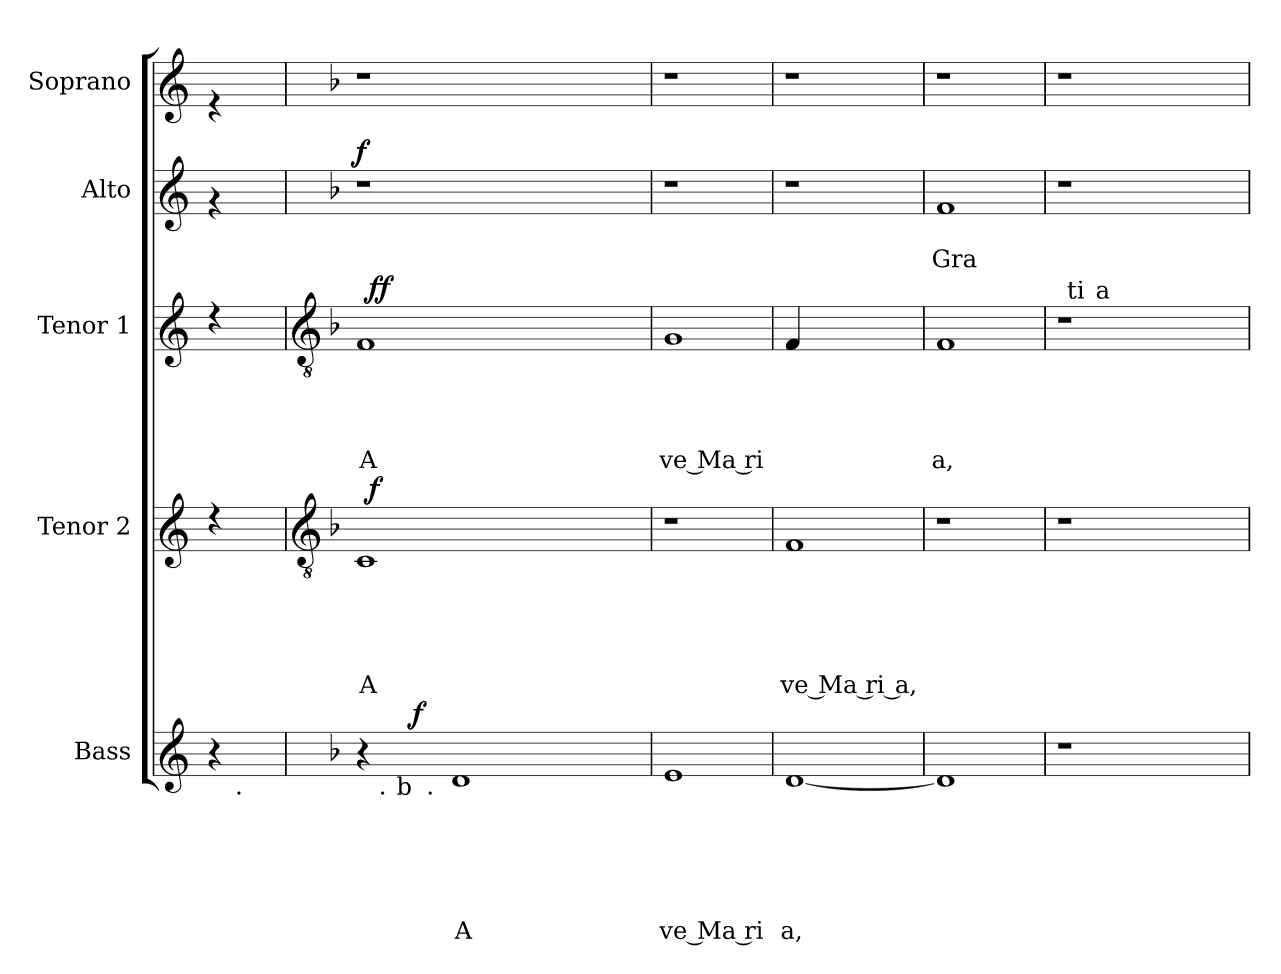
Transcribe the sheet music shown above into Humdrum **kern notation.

**kern	**text	**text	**text	**text	**text	**text	**dynam	**kern	**text	**text	**text	**text	**text	**dynam	**kern	**text	**text	**text	**text	**dynam	**kern	**text	**text	**dynam	**kern
*part5	*part5	*part5	*part5	*part5	*part5	*part5	*part5	*part4	*part4	*part4	*part4	*part4	*part4	*part4	*part3	*part3	*part3	*part3	*part3	*part3	*part2	*part2	*part2	*part2	*part1
*staff5	*staff5	*staff5	*staff5	*staff5	*staff5	*staff5	*staff5	*staff4	*staff4	*staff4	*staff4	*staff4	*staff4	*staff4	*staff3	*staff3	*staff3	*staff3	*staff3	*staff3	*staff2	*staff2	*staff2	*staff2	*staff1
*I"Bass	*	*	*	*	*	*	*	*I"Tenor 2	*	*	*	*	*	*	*I"Tenor 1	*	*	*	*	*	*I"Alto	*	*	*	*I"Soprano
*I'B	*	*	*	*	*	*	*	*I'T2	*	*	*	*	*	*	*I'T1	*	*	*	*	*	*I'A	*	*	*	*I'S
!!LO:PB:g=z
*clefG2	*	*	*	*	*	*	*	*clefG2	*	*	*	*	*	*	*clefG2	*	*	*	*	*	*clefG2	*	*	*	*clefG2
*k[]	*	*	*	*	*	*	*	*k[]	*	*	*	*	*	*	*k[]	*	*	*	*	*	*k[]	*	*	*	*k[]
*C:	*	*	*	*	*	*	*	*C:	*	*	*	*	*	*	*C:	*	*	*	*	*	*C:	*	*	*	*C:
=1	=1	=1	=1	=1	=1	=1	=1	=1	=1	=1	=1	=1	=1	=1	=1	=1	=1	=1	=1	=1	=1	=1	=1	=1	=1
*^	*	*	*	*	*	*	*	*	*	*	*	*	*	*	*	*	*	*	*	*	*	*	*	*	*
4r	16ryy	.	.	.	.	.	.	.	4rcc	.	.	.	.	.	.	4rcc	.	.	.	.	.	4rf	.	.	.	4rd
!	!LO:TX:b:t=.	!	!	!	!	!	!	!	!	!	!	!	!	!	!	!	!	!	!	!	!	!	!	!	!	!
.	8.ryy	.	.	.	.	.	.	.	.	.	.	.	.	.	.	.	.	.	.	.	.	.	.	.	.	.
*v	*v	*	*	*	*	*	*	*	*	*	*	*	*	*	*	*	*	*	*	*	*	*	*	*	*	*
=2	=2	=2	=2	=2	=2	=2	=2	=2	=2	=2	=2	=2	=2	=2	=2	=2	=2	=2	=2	=2	=2	=2	=2	=2	=2
*	*	*	*	*	*	*	*	*clefGv2	*	*	*	*	*	*	*clefGv2	*	*	*	*	*	*	*	*	*	*
*k[b-]	*	*	*	*	*	*	*	*k[b-]	*	*	*	*	*	*	*k[b-]	*	*	*	*	*	*k[b-]	*	*	*	*k[b-]
*F:	*	*	*	*	*	*	*	*F:	*	*	*	*	*	*	*F:	*	*	*	*	*	*F:	*	*	*	*F:
*^	*	*	*	*	*	*	*	*	*	*	*	*	*	*	*	*	*	*	*	*	*	*	*	*	*
!	!	!	!	!	!	!	!	!	!	!	!	!	!	!LO:LY:b	!	!	!	!	!	!LO:LY:b	!	!	!	!	!LO:DY:a	!
*^	*^	*	*	*	*	*	*	*	*^	*	*	*	*	*	*	*^	*	*	*	*	*	*	*	*	*	*
*	*	*^	*	*	*	*	*	*	*	*	*	*	*	*	*	*	*	*	*	*	*	*	*	*	*	*	*	*	*	*
4r	8ryy	32.ryy	16ryy	8ryy	.	.	.	.	.	.	.	1C	32ryy	.	.	.	.	A	.	1F	32ryy	.	.	.	A	.	1r	.	.	f	1r
!	!	!	!	!	!	!	!	!	!	!	!	!	!	!	!	!	!	!	!LO:DY:b	!	!	!	!	!	!	!LO:DY:a	!	!	!	!	!
!	!	!	!	!	!	!	!	!	!	!	!	!	!	!	!	!	!	!	!	!	!	!	!	!	!	!LO:DY:n=1:b	!	!	!	!	!
.	.	.	.	.	.	.	.	.	.	.	.	.	1ryy	.	.	.	.	.	f	.	1ryy	.	.	.	.	f f	.	.	.	.	.
!	!	!LO:TX:b:t=.	!	!	!	!	!	!	!	!	!	!	!	!	!	!	!	!	!	!	!	!	!	!	!	!	!	!	!	!	!
.	.	1ryy	.	.	.	.	.	.	.	.	.	.	.	.	.	.	.	.	.	.	.	.	.	.	.	.	.	.	.	.	.
.	.	.	64ryy	.	.	.	.	.	.	.	.	.	.	.	.	.	.	.	.	.	.	.	.	.	.	.	.	.	.	.	.
!	!	!	!LO:TX:b:t=b	!	!	!	!	!	!	!	!	!	!	!	!	!	!	!	!	!	!	!	!	!	!	!	!	!	!	!	!
.	.	.	1ryy	.	.	.	.	.	.	.	.	.	.	.	.	.	.	.	.	.	.	.	.	.	.	.	.	.	.	.	.
!	!	!	!	!	!	!	!	!	!	!	!LO:DY:b	!	!	!	!	!	!	!	!	!	!	!	!	!	!	!	!	!	!	!	!
.	1ryy	.	.	32ryy	.	.	.	.	.	.	f	.	.	.	.	.	.	.	.	.	.	.	.	.	.	.	.	.	.	.	.
!	!	!	!	!LO:TX:b:t=.	!	!	!	!	!	!	!	!	!	!	!	!	!	!	!	!	!	!	!	!	!	!	!	!	!	!	!
.	.	.	.	1ryy	.	.	.	.	.	.	.	.	.	.	.	.	.	.	.	.	.	.	.	.	.	.	.	.	.	.	.
!	!	!	!	!	!	!	!	!	!	!LO:LY:b	!	!	!	!	!	!	!	!	!	!	!	!	!	!	!	!	!	!	!	!	!
1d	.	.	.	.	.	.	.	.	.	A	.	.	.	.	.	.	.	.	.	.	.	.	.	.	.	.	.	.	.	.	.
.	.	.	.	.	.	.	.	.	.	.	.	4ryy	.	.	.	.	.	.	.	4ryy	.	.	.	.	.	.	4ryy	.	.	.	4ryy
.	.	.	.	.	.	.	.	.	.	.	.	.	8..ryy	.	.	.	.	.	.	.	8..ryy	.	.	.	.	.	.	.	.	.	.
.	.	8ryy	.	.	.	.	.	.	.	.	.	.	.	.	.	.	.	.	.	.	.	.	.	.	.	.	.	.	.	.	.
.	.	.	8ryy	.	.	.	.	.	.	.	.	.	.	.	.	.	.	.	.	.	.	.	.	.	.	.	.	.	.	.	.
.	8ryy	.	.	.	.	.	.	.	.	.	.	.	.	.	.	.	.	.	.	.	.	.	.	.	.	.	.	.	.	.	.
.	.	.	.	16.ryy	.	.	.	.	.	.	.	.	.	.	.	.	.	.	.	.	.	.	.	.	.	.	.	.	.	.	.
.	.	16ryy	.	.	.	.	.	.	.	.	.	.	.	.	.	.	.	.	.	.	.	.	.	.	.	.	.	.	.	.	.
.	.	.	32.ryy	.	.	.	.	.	.	.	.	.	.	.	.	.	.	.	.	.	.	.	.	.	.	.	.	.	.	.	.
.	.	64ryy	.	.	.	.	.	.	.	.	.	.	.	.	.	.	.	.	.	.	.	.	.	.	.	.	.	.	.	.	.
=3	=3	=3	=3	=3	=3	=3	=3	=3	=3	=3	=3	=3	=3	=3	=3	=3	=3	=3	=3	=3	=3	=3	=3	=3	=3	=3	=3	=3	=3	=3	=3
!	!	!	!	!	!	!	!	!	!	!LO:LY:b:rj	!	!	!	!	!	!	!	!	!	!	!	!	!	!	!LO:LY:b:rj	!	!	!	!	!	!
*v	*v	*v	*v	*v	*	*	*	*	*	*	*	*	*	*	*	*	*	*	*	*v	*v	*	*	*	*	*	*	*	*	*	*
*	*	*	*	*	*	*	*	*v	*v	*	*	*	*	*	*	*	*	*	*	*	*	*	*	*	*	*
1e	.	.	.	.	.	ve Ma ri	.	1r	.	.	.	.	.	.	1G	.	.	.	ve Ma ri	.	1r	.	.	.	1r
=4	=4	=4	=4	=4	=4	=4	=4	=4	=4	=4	=4	=4	=4	=4	=4	=4	=4	=4	=4	=4	=4	=4	=4	=4	=4
!	!	!	!	!	!	!LO:LY:b	!	!	!	!	!	!	!LO:LY:b:rj	!	!	!	!	!	!	!	!	!	!	!	!
[<1d	.	.	.	.	.	a,	.	1F	.	.	.	.	ve Ma ri a,	.	4F/	.	.	.	.	.	1r	.	.	.	1r
.	.	.	.	.	.	.	.	.	.	.	.	.	.	.	2.ryy	.	.	.	.	.	.	.	.	.	.
=5	=5	=5	=5	=5	=5	=5	=5	=5	=5	=5	=5	=5	=5	=5	=5	=5	=5	=5	=5	=5	=5	=5	=5	=5	=5
!	!	!	!	!	!	!	!	!	!	!	!	!	!	!	!	!	!	!	!LO:LY:b	!	!	!	!LO:LY:b	!	!
1d]	.	.	.	.	.	.	.	1r	.	.	.	.	.	.	1F	.	.	.	a,	.	1f	.	Gra	.	1r
=6	=6	=6	=6	=6	=6	=6	=6	=6	=6	=6	=6	=6	=6	=6	=6	=6	=6	=6	=6	=6	=6	=6	=6	=6	=6
*	*	*	*	*	*	*	*	*	*	*	*	*	*	*	*^	*	*	*	*	*	*	*	*	*	*
*	*	*	*	*	*	*	*	*	*	*	*	*	*	*	*	*^	*	*	*	*	*	*	*	*	*	*
1r	.	.	.	.	.	.	.	1r	.	.	.	.	.	.	1r	64ryy	8ryy	.	.	.	.	.	1r	.	.	.	1r
!	!	!	!	!	!	!	!	!	!	!	!	!	!	!	!	!LO:TX:a:t=ti	!	!	!	!	!	!	!	!	!	!	!
.	.	.	.	.	.	.	.	.	.	.	.	.	.	.	.	2ryy	.	.	.	.	.	.	.	.	.	.	.
!	!	!	!	!	!	!	!	!	!	!	!	!	!	!	!	!	!LO:TX:a:t=a	!	!	!	!	!	!	!	!	!	!
.	.	.	.	.	.	.	.	.	.	.	.	.	.	.	.	.	2..ryy	.	.	.	.	.	.	.	.	.	.
.	.	.	.	.	.	.	.	.	.	.	.	.	.	.	.	4ryy	.	.	.	.	.	.	.	.	.	.	.
.	.	.	.	.	.	.	.	.	.	.	.	.	.	.	.	8...ryy	.	.	.	.	.	.	.	.	.	.	.
*	*	*	*	*	*	*	*	*	*	*	*	*	*	*	*v	*v	*v	*	*	*	*	*	*	*	*	*	*
=	=	=	=	=	=	=	=	=	=	=	=	=	=	=	=	=	=	=	=	=	=	=	=	=	=
*-	*-	*-	*-	*-	*-	*-	*-	*-	*-	*-	*-	*-	*-	*-	*-	*-	*-	*-	*-	*-	*-	*-	*-	*-	*-
